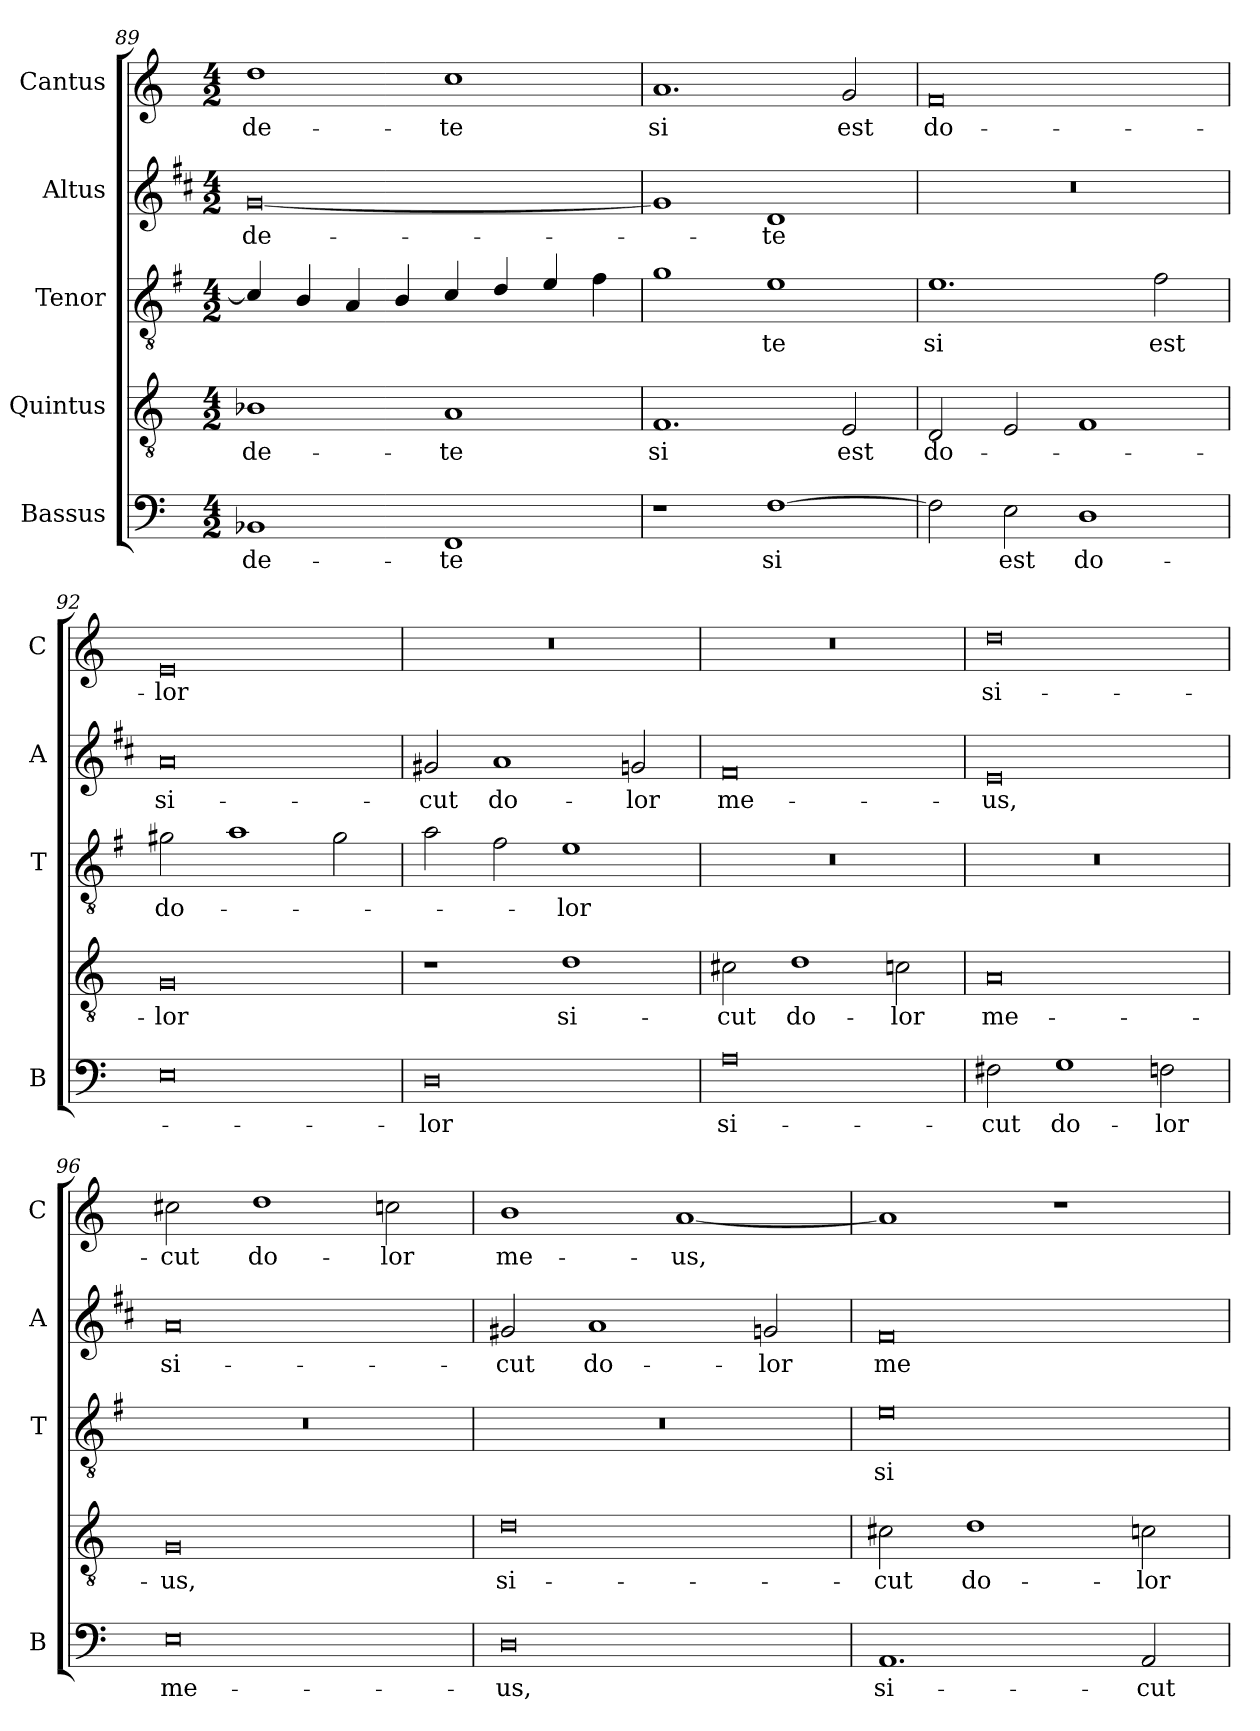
**kern	**text	**kern	**text	**kern	**text	**kern	**text	**kern	**text
*part5	*part5	*part4	*part4	*part3	*part3	*part2	*part2	*part1	*part1
*staff5	*staff5	*staff4	*staff4	*staff3	*staff3	*staff2	*staff2	*staff1	*staff1
*I"Bassus	*	*I"Quintus	*	*I"Tenor	*	*I"Altus	*	*I"Cantus	*
*I'B	*	*	*	*I'T	*	*I'A	*	*I'C	*
*clefF4	*	*clefGv2	*	*clefGv2	*	*clefG2	*	*clefG2	*
*	*	*	*	*ITrd4c7	*	*ITrd1c2	*	*	*
*k[]	*	*k[]	*	*k[]	*	*k[]	*	*k[]	*
*C:	*	*C:	*	*C:	*	*C:	*	*C:	*
*M4/2	*	*M4/2	*	*M4/2	*	*M4/2	*	*M4/2	*
=89	=89	=89	=89	=89	=89	=89	=89	=89	=89
!	!LO:LY:b	!	!LO:LY:b	!	!	!	!LO:LY:b	!	!LO:LY:b
1BB-X	-de-	1B-X	-de-	4F/]	.	[0f	-de-	1dd	-de-
.	.	.	.	4E/	.	.	.	.	.
.	.	.	.	4D/	.	.	.	.	.
.	.	.	.	4E/	.	.	.	.	.
!	!LO:LY:b	!	!LO:LY:b	!	!	!	!	!	!LO:LY:b
1FF	-te	1A	-te	4F/	.	.	.	1cc	-te
.	.	.	.	4G/	.	.	.	.	.
.	.	.	.	4A/	.	.	.	.	.
.	.	.	.	4B\	.	.	.	.	.
!!LO:LB:g=z
=90	=90	=90	=90	=90	=90	=90	=90	=90	=90
!	!	!	!LO:LY:b	!	!	!	!	!	!LO:LY:b
1r	.	1.F	si	1c	.	1f]	.	1.a	si
!	!LO:LY:b	!	!	!	!LO:LY:b	!	!LO:LY:b	!	!
[1F	si	.	.	1A	-te	1c	-te	.	.
!	!	!	!LO:LY:b	!	!	!	!	!	!LO:LY:b
.	.	2E/	est	.	.	.	.	2g/	est
=91	=91	=91	=91	=91	=91	=91	=91	=91	=91
!	!	!	!LO:LY:b	!	!LO:LY:b	!	!	!	!LO:LY:b
2F\]	.	2D/	do-	1.A	si	0r	.	0f	do-
!	!LO:LY:b	!	!	!	!	!	!	!	!
2E\	est	2E/	.	.	.	.	.	.	.
!	!LO:LY:b	!	!	!	!	!	!	!	!
1D	do-	1F	.	.	.	.	.	.	.
!	!	!	!	!	!LO:LY:b	!	!	!	!
.	.	.	.	2B\	est	.	.	.	.
=92	=92	=92	=92	=92	=92	=92	=92	=92	=92
!	!	!	!LO:LY:b	!	!LO:LY:b	!	!LO:LY:b	!	!LO:LY:b
0E	.	0G	-lor	2c#X\	do-	0g	si-	0e	-lor
.	.	.	.	1d	.	.	.	.	.
.	.	.	.	2c#\	.	.	.	.	.
=93	=93	=93	=93	=93	=93	=93	=93	=93	=93
!	!LO:LY:b	!	!	!	!	!	!LO:LY:b	!	!
0D	-lor	1r	.	2d\	.	2f#X/	-cut	0r	.
!	!	!	!	!	!	!	!LO:LY:b	!	!
.	.	.	.	2B\	.	1g	do-	.	.
!	!	!	!LO:LY:b	!	!LO:LY:b	!	!	!	!
.	.	1d	si-	1A	-lor	.	.	.	.
!	!	!	!	!	!	!	!LO:LY:b	!	!
.	.	.	.	.	.	2fn/	-lor	.	.
=94	=94	=94	=94	=94	=94	=94	=94	=94	=94
!	!LO:LY:b	!	!LO:LY:b	!	!	!	!LO:LY:b	!	!
0A	si-	2c#X\	-cut	0r	.	0e	me-	0r	.
!	!	!	!LO:LY:b	!	!	!	!	!	!
.	.	1d	do-	.	.	.	.	.	.
!	!	!	!LO:LY:b	!	!	!	!	!	!
.	.	2cn\	-lor	.	.	.	.	.	.
=95	=95	=95	=95	=95	=95	=95	=95	=95	=95
!	!LO:LY:b	!	!LO:LY:b	!	!	!	!LO:LY:b	!	!LO:LY:b
2F#X\	-cut	0A	me-	0r	.	0d	-us,	0dd	si-
!	!LO:LY:b	!	!	!	!	!	!	!	!
1G	do-	.	.	.	.	.	.	.	.
!	!LO:LY:b	!	!	!	!	!	!	!	!
2Fn\	-lor	.	.	.	.	.	.	.	.
=96	=96	=96	=96	=96	=96	=96	=96	=96	=96
!	!LO:LY:b	!	!LO:LY:b	!	!	!	!LO:LY:b	!	!LO:LY:b
0E	me-	0G	-us,	0r	.	0g	si-	2cc#X\	-cut
!	!	!	!	!	!	!	!	!	!LO:LY:b
.	.	.	.	.	.	.	.	1dd	do-
!	!	!	!	!	!	!	!	!	!LO:LY:b
.	.	.	.	.	.	.	.	2ccn\	-lor
!!LO:LB:g=z
=97	=97	=97	=97	=97	=97	=97	=97	=97	=97
!	!LO:LY:b	!	!LO:LY:b	!	!	!	!LO:LY:b	!	!LO:LY:b
0D	-us,	0d	si-	0r	.	2f#X/	-cut	1b	me-
!	!	!	!	!	!	!	!LO:LY:b	!	!
.	.	.	.	.	.	1g	do-	.	.
!	!	!	!	!	!	!	!	!	!LO:LY:b
.	.	.	.	.	.	.	.	[1a	-us,
!	!	!	!	!	!	!	!LO:LY:b	!	!
.	.	.	.	.	.	2fn/	-lor	.	.
=98	=98	=98	=98	=98	=98	=98	=98	=98	=98
!	!LO:LY:b	!	!LO:LY:b	!	!LO:LY:b	!	!LO:LY:b	!	!
1.AA	si-	2c#X\	-cut	0A	si-	0e	me-	1a]	.
!	!	!	!LO:LY:b	!	!	!	!	!	!
.	.	1d	do-	.	.	.	.	.	.
.	.	.	.	.	.	.	.	1r	.
!	!LO:LY:b	!	!LO:LY:b	!	!	!	!	!	!
2AA/	-cut	2cn\	-lor	.	.	.	.	.	.
=	=	=	=	=	=	=	=	=	=
*-	*-	*-	*-	*-	*-	*-	*-	*-	*-
